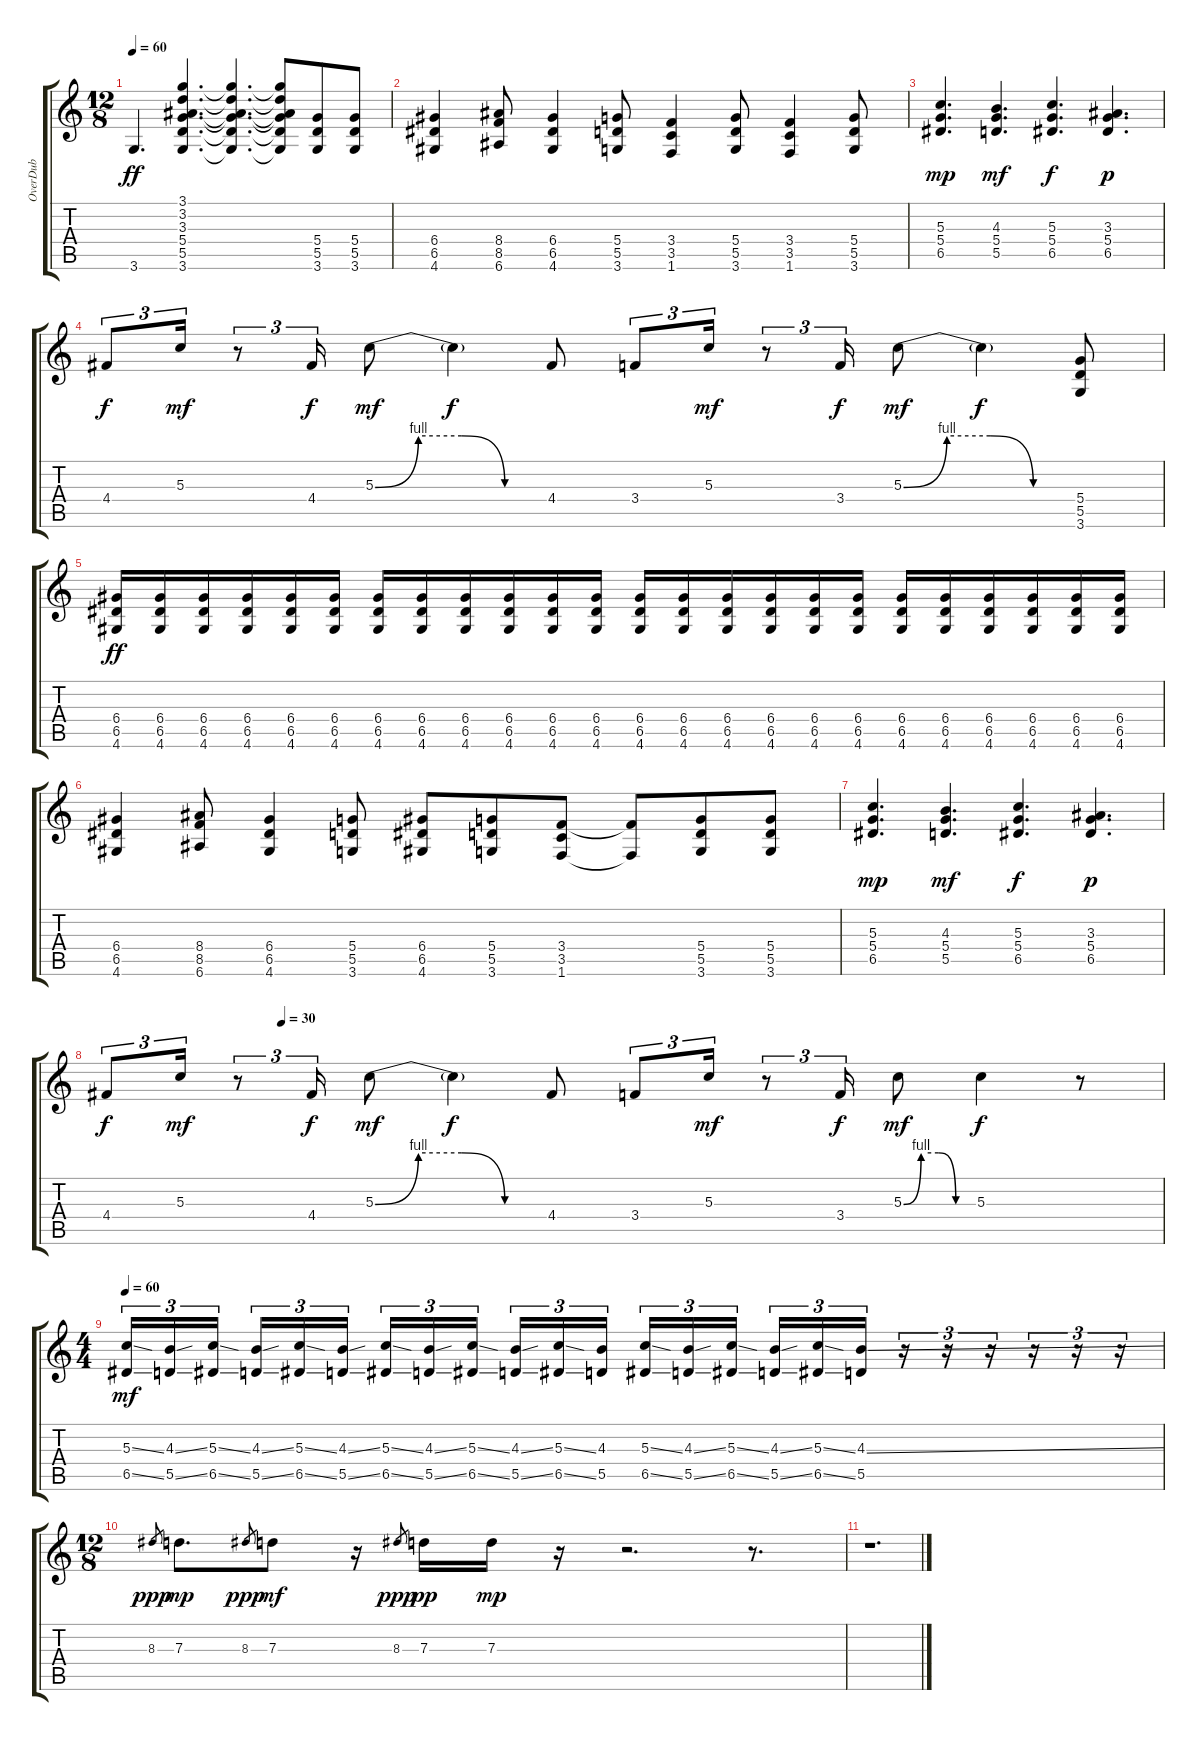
\track ("OverDub" "OverDub") {instrument overdrivenguitar}
\staff {score tabs}
\tuning (E4 B3 G3 D3 A2 E2) {hide}
\ts (12 8)
\tempo 60
\clef g2
\ks c
3.6.4{d dy ff} (3.1 3.2 3.3 5.4 5.5 3.6).4{d} (3.1{t} 3.2{t} 3.3{t} 5.4{t} 5.5{t} 3.6{t}).4{d} (3.1{t} 3.2{t} 3.3{t} 5.4{t} 5.5{t} 3.6{t}).8 (5.4 5.5 3.6).8 (5.4 5.5 3.6).8 |
(6.4 6.5 4.6).4 (8.4 8.5 6.6).8 (6.4 6.5 4.6).4 (5.4 5.5 3.6).8 (3.4 3.5 1.6).4 (5.4 5.5 3.6).8 (3.4 3.5 1.6).4 (5.4 5.5 3.6).8 |
(5.3 5.4 6.5).4{d dy mp} (4.3 5.4 5.5).4{d dy mf} (5.3 5.4 6.5).4{d dy f} (3.3 5.4 6.5).4{d dy p} |
4.4.8{tu (3 2) dy f} 5.3.16{tu (3 2) dy mf} r.8{tu (3 2)} 4.4.16{tu (3 2) dy f} 5.3{be (custom 0 0 15 4 30 4 45 0 60 0)}.8{dy mf} 5.3{t}.4{dy f} 4.4.8 3.4.8{tu (3 2)} 5.3.16{tu (3 2) dy mf} r.8{tu (3 2)} 3.4.16{tu (3 2) dy f} 5.3{be (custom 0 0 15 4 30 4 45 0 60 0)}.8{dy mf} 5.3{t}.4{dy f} (5.4 5.5 3.6).8 |
(6.4 6.5 4.6).16{dy ff} (6.4 6.5 4.6).16 (6.4 6.5 4.6).16 (6.4 6.5 4.6).16 (6.4 6.5 4.6).16 (6.4 6.5 4.6).16 (6.4 6.5 4.6).16 (6.4 6.5 4.6).16 (6.4 6.5 4.6).16 (6.4 6.5 4.6).16 (6.4 6.5 4.6).16 (6.4 6.5 4.6).16 (6.4 6.5 4.6).16 (6.4 6.5 4.6).16 (6.4 6.5 4.6).16 (6.4 6.5 4.6).16 (6.4 6.5 4.6).16 (6.4 6.5 4.6).16 (6.4 6.5 4.6).16 (6.4 6.5 4.6).16 (6.4 6.5 4.6).16 (6.4 6.5 4.6).16 (6.4 6.5 4.6).16 (6.4 6.5 4.6).16 |
(6.4 6.5 4.6).4 (8.4 8.5 6.6).8 (6.4 6.5 4.6).4 (5.4 5.5 3.6).8 (6.4 6.5 4.6).8 (5.4 5.5 3.6).8 (3.4 3.5 1.6).8 (3.4{t} 1.6{t}).8 (5.4 5.5 3.6).8 (5.4 5.5 3.6).8 |
(5.3 5.4 6.5).4{d dy mp} (4.3 5.4 5.5).4{d dy mf} (5.3 5.4 6.5).4{d dy f} (3.3 5.4 6.5).4{d dy p} |
\tempo (30 0.16666666666666666)
4.4.8{tu (3 2) dy f} 5.3.16{tu (3 2) dy mf} r.8{tu (3 2)} 4.4.16{tu (3 2) dy f} 5.3{be (custom 0 0 15 4 30 4 45 0 60 0)}.8{dy mf} 5.3{t}.4{dy f} 4.4.8 3.4.8{tu (3 2)} 5.3.16{tu (3 2) dy mf} r.8{tu (3 2)} 3.4.16{tu (3 2) dy f} 5.3{be (custom 0 0 15 4 30 4 45 0 60 0)}.8{dy mf} 5.3.4{dy f} r.8 |
\ts (4 4)
\tempo 60
(5.3{ss} 6.5{ss}).16{tu (3 2) dy mf volume 0} (4.3{ss} 5.5{ss}).16{tu (3 2)} (5.3{ss} 6.5{ss}).16{tu (3 2)} (4.3{ss} 5.5{ss}).16{tu (3 2)} (5.3{ss} 6.5{ss}).16{tu (3 2)} (4.3{ss} 5.5{ss}).16{tu (3 2)} (5.3{ss} 6.5{ss}).16{tu (3 2)} (4.3{ss} 5.5{ss}).16{tu (3 2)} (5.3{ss} 6.5{ss}).16{tu (3 2)} (4.3{ss} 5.5{ss}).16{tu (3 2)} (5.3{ss} 6.5{ss}).16{tu (3 2)} (4.3 5.5).16{tu (3 2)} (5.3{ss} 6.5{ss}).16{tu (3 2)} (4.3{ss} 5.5{ss}).16{tu (3 2)} (5.3{ss} 6.5{ss}).16{tu (3 2)} (4.3{ss} 5.5{ss}).16{tu (3 2)} (5.3{ss} 6.5{ss}).16{tu (3 2)} (4.3{ss} 5.5).16{tu (3 2)} r.16{tu (3 2)} r.16{tu (3 2)} r.16{tu (3 2)} r.16{tu (3 2)} r.16{tu (3 2)} r.16{tu (3 2)} |
\ts (12 8)
8.3.8{gr dy ppp} 7.3.8{d dy mp volume 4} 8.3.8{gr dy ppp} 7.3.8{dy mf} r.16 8.3.8{gr dy ppp} 7.3.16{dy pp} 7.3.16{dy mp} r.16 r.2{d} r.8{d} |
r.1{d}
